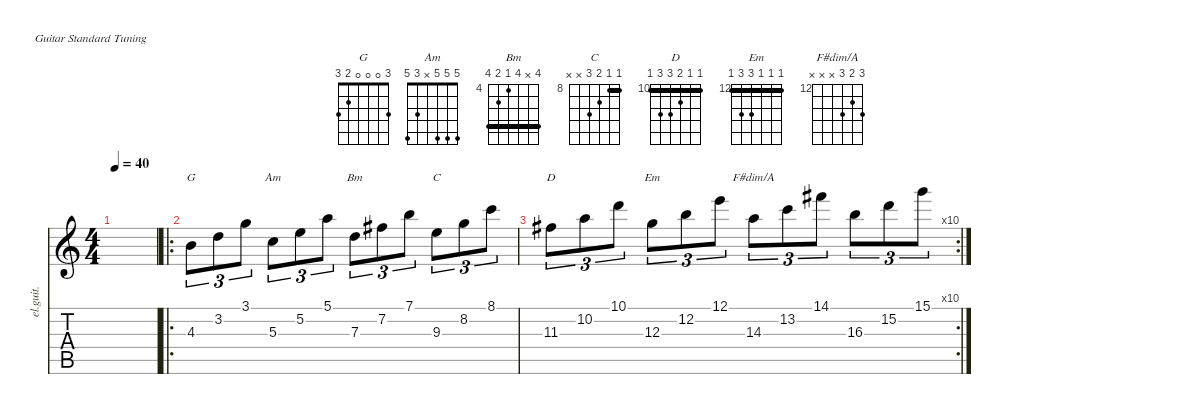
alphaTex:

\defaultSystemsLayout 4
\hideDynamics
\bracketExtendMode nobrackets
\otherSystemsTrackNameOrientation horizontal
\track ("Clean Guitar" "el.guit.") {instrument electricguitarclean}
\staff {score tabs}
\tuning (E4 B3 G3 D3 A2 E2)
\chord ("G" 3 0 0 0 2 3) {showfingering false}
\chord ("Am" 5 5 5 x 3 5) {showfingering false}
\chord ("Bm" 7 x 7 4 5 7) {firstfret 4 showfingering false barre 7}
\chord ("C" 8 8 9 10 x x) {firstfret 8 showfingering false barre 8}
\chord ("D" 10 10 11 12 12 10) {firstfret 10 showfingering false barre (10 10)}
\chord ("Em" 12 12 12 14 14 12) {firstfret 12 showfingering false barre (12 12 12)}
\chord ("F#dim/A" 14 13 14 x x x) {firstfret 12}
\ts (4 4)
\tempo 40
\clef g2
\ks c
|
\ro
4.3.8{tu (3 2) ch "G" beam Down} 3.2.8{tu (3 2) beam Down} 3.1.8{tu (3 2) beam Down} 5.3.8{tu (3 2) ch "Am" beam Down} 5.2.8{tu (3 2) beam Down} 5.1.8{tu (3 2) beam Down} 7.3.8{tu (3 2) ch "Bm" beam Down} 7.2{acc #}.8{tu (3 2) beam Down} 7.1.8{tu (3 2) beam Down} 9.3.8{tu (3 2) ch "C" beam Down} 8.2.8{tu (3 2) beam Down} 8.1.8{tu (3 2) beam Down} |
\rc 10
11.3{acc #}.8{tu (3 2) ch "D" beam Down} 10.2.8{tu (3 2) beam Down} 10.1.8{tu (3 2) beam Down} 12.3.8{tu (3 2) ch "Em" beam Down} 12.2.8{tu (3 2) beam Down} 12.1.8{tu (3 2) beam Down} 14.3.8{tu (3 2) ch "F#dim/A" beam Down} 13.2.8{tu (3 2) beam Down} 14.1{acc #}.8{tu (3 2) beam Down} 16.3.8{tu (3 2) beam Down} 15.2.8{tu (3 2) beam Down} 15.1.8{tu (3 2) beam Down}
